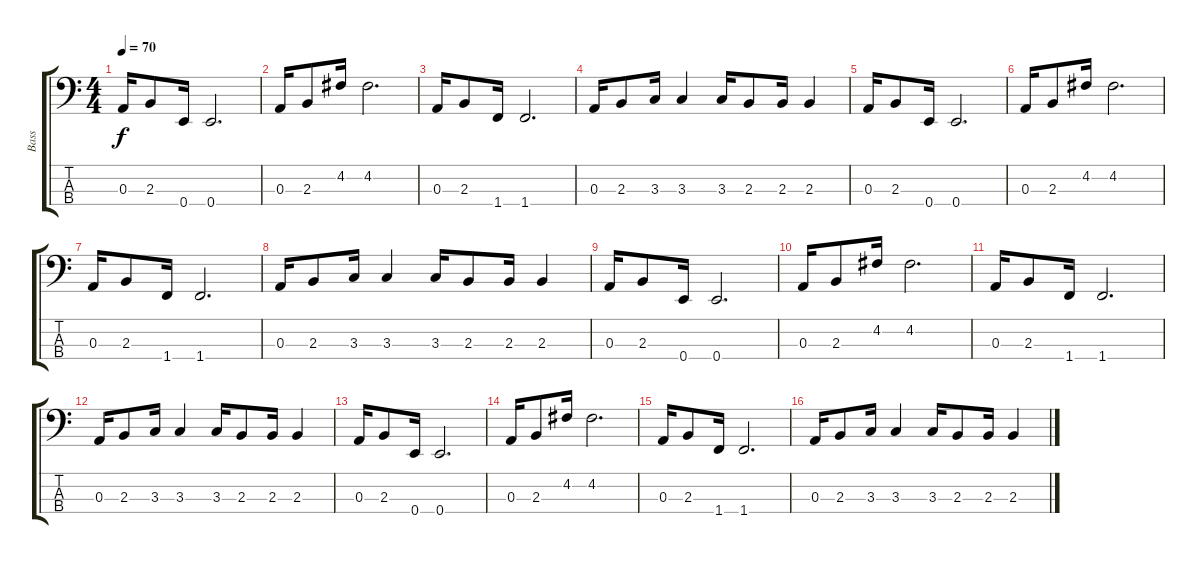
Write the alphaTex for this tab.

\track ("Bass" "Bass") {instrument electricbassfinger}
\staff {score tabs}
\tuning (G2 D2 A1 E1) {hide}
\ts (4 4)
\tempo 70
\clef f4
\ks c
0.3.16{dy f} 2.3.8 0.4.16 0.4.2{d} |
0.3.16 2.3.8 4.2.16 4.2.2{d} |
0.3.16 2.3.8 1.4.16 1.4.2{d} |
0.3.16 2.3.8 3.3.16 3.3.4 3.3.16 2.3.8 2.3.16 2.3.4 |
0.3.16 2.3.8 0.4.16 0.4.2{d} |
0.3.16 2.3.8 4.2.16 4.2.2{d} |
0.3.16 2.3.8 1.4.16 1.4.2{d} |
0.3.16 2.3.8 3.3.16 3.3.4 3.3.16 2.3.8 2.3.16 2.3.4 |
0.3.16 2.3.8 0.4.16 0.4.2{d} |
0.3.16 2.3.8 4.2.16 4.2.2{d} |
0.3.16 2.3.8 1.4.16 1.4.2{d} |
0.3.16 2.3.8 3.3.16 3.3.4 3.3.16 2.3.8 2.3.16 2.3.4 |
0.3.16 2.3.8 0.4.16 0.4.2{d} |
0.3.16 2.3.8 4.2.16 4.2.2{d} |
0.3.16 2.3.8 1.4.16 1.4.2{d} |
0.3.16 2.3.8 3.3.16 3.3.4 3.3.16 2.3.8 2.3.16 2.3.4
